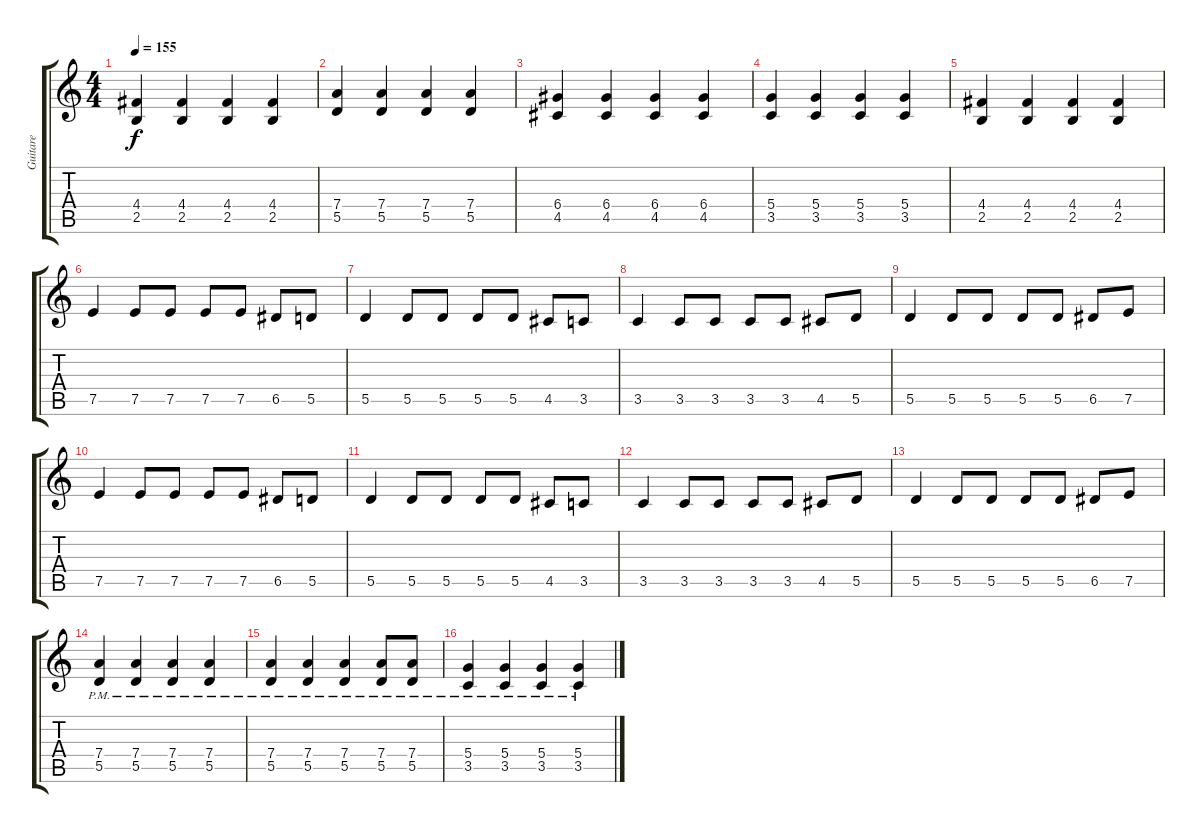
\track ("Guitare" "Guitare") {instrument overdrivenguitar}
\staff {score tabs}
\tuning (E4 B3 G3 D3 A2 E2) {hide}
\ts (4 4)
\tempo 155
\clef g2
\ks c
(4.4 2.5).4{dy f} (4.4 2.5).4 (4.4 2.5).4 (4.4 2.5).4 |
(7.4 5.5).4 (7.4 5.5).4 (7.4 5.5).4 (7.4 5.5).4 |
(6.4 4.5).4 (6.4 4.5).4 (6.4 4.5).4 (6.4 4.5).4 |
(5.4 3.5).4 (5.4 3.5).4 (5.4 3.5).4 (5.4 3.5).4 |
(4.4 2.5).4 (4.4 2.5).4 (4.4 2.5).4 (4.4 2.5).4 |
7.5.4 7.5.8 7.5.8 7.5.8 7.5.8 6.5.8 5.5.8 |
5.5.4 5.5.8 5.5.8 5.5.8 5.5.8 4.5.8 3.5.8 |
3.5.4 3.5.8 3.5.8 3.5.8 3.5.8 4.5.8 5.5.8 |
5.5.4 5.5.8 5.5.8 5.5.8 5.5.8 6.5.8 7.5.8 |
7.5.4 7.5.8 7.5.8 7.5.8 7.5.8 6.5.8 5.5.8 |
5.5.4 5.5.8 5.5.8 5.5.8 5.5.8 4.5.8 3.5.8 |
3.5.4 3.5.8 3.5.8 3.5.8 3.5.8 4.5.8 5.5.8 |
5.5.4 5.5.8 5.5.8 5.5.8 5.5.8 6.5.8 7.5.8 |
(7.4{pm} 5.5{pm}).4 (7.4{pm} 5.5{pm}).4 (7.4{pm} 5.5{pm}).4 (7.4{pm} 5.5{pm}).4 |
(7.4{pm} 5.5{pm}).4 (7.4{pm} 5.5{pm}).4 (7.4{pm} 5.5{pm}).4 (7.4{pm} 5.5{pm}).8 (7.4{pm} 5.5{pm}).8 |
(5.4{pm} 3.5{pm}).4 (5.4{pm} 3.5{pm}).4 (5.4{pm} 3.5{pm}).4 (5.4{pm} 3.5{pm}).4
